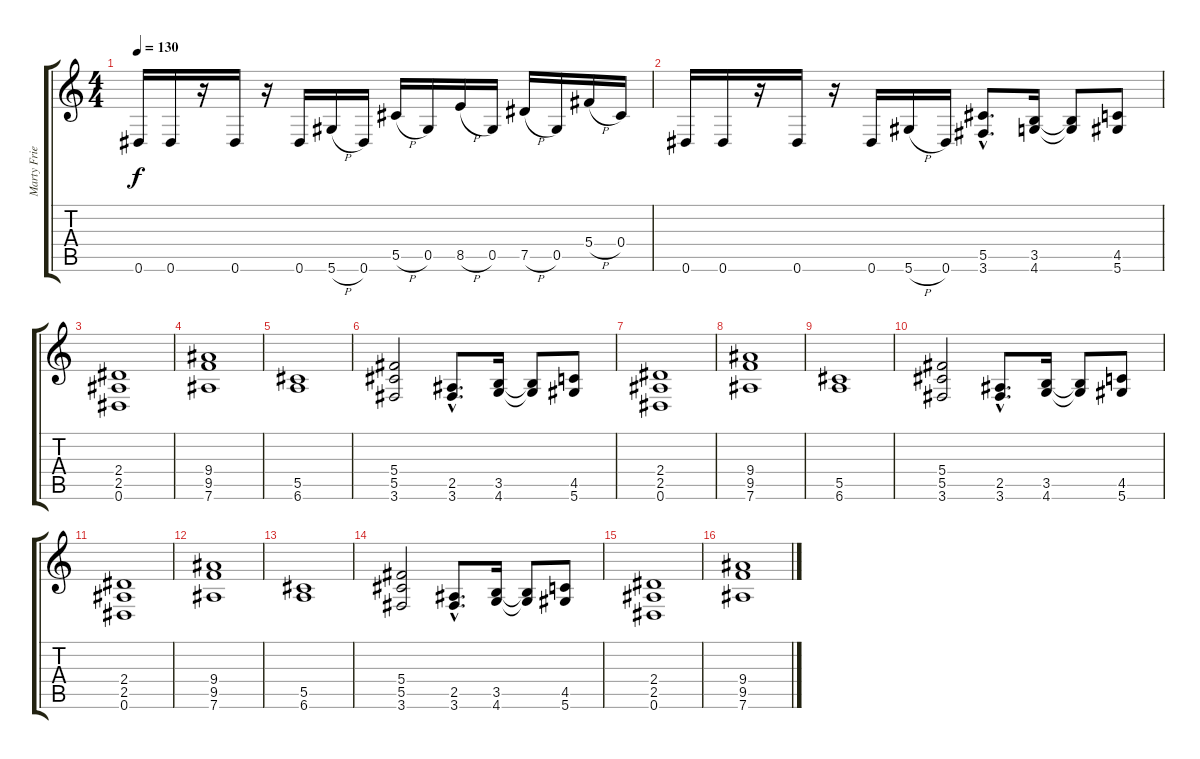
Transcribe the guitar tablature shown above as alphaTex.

\track ("Marty Friedman " "Marty Frie") {instrument distortionguitar}
\staff {score tabs}
\tuning (Eb4 Bb3 Gb3 Db3 Ab2 Eb2) {hide}
\ts (4 4)
\tempo 130
\clef g2
\ks c
0.6.16{dy f} 0.6.16 r.16 0.6.16 r.16 0.6.16 5.6{h}.16 0.6.16 5.5{h}.16 0.5.16 8.5{h}.16 0.5.16 7.5{h}.16 0.5.16 5.4{h}.16 0.4.16 |
0.6.16 0.6.16 r.16 0.6.16 r.16 0.6.16 5.6{h}.16 0.6.16 (5.5{hac} 3.6{hac}).8{d} (3.5 4.6).16 (3.5{t} 4.6{t}).8 (4.5 5.6).8 |
(2.4 2.5 0.6).1 |
(9.4 9.5 7.6).1 |
(5.5 6.6).1 |
(5.4 5.5 3.6).2 (2.5{hac} 3.6{hac}).8{d} (3.5 4.6).16 (3.5{t} 4.6{t}).8 (4.5 5.6).8 |
(2.4 2.5 0.6).1 |
(9.4 9.5 7.6).1 |
(5.5 6.6).1 |
(5.4 5.5 3.6).2 (2.5{hac} 3.6{hac}).8{d} (3.5 4.6).16 (3.5{t} 4.6{t}).8 (4.5 5.6).8 |
(2.4 2.5 0.6).1 |
(9.4 9.5 7.6).1 |
(5.5 6.6).1 |
(5.4 5.5 3.6).2 (2.5{hac} 3.6{hac}).8{d} (3.5 4.6).16 (3.5{t} 4.6{t}).8 (4.5 5.6).8 |
(2.4 2.5 0.6).1 |
(9.4 9.5 7.6).1
